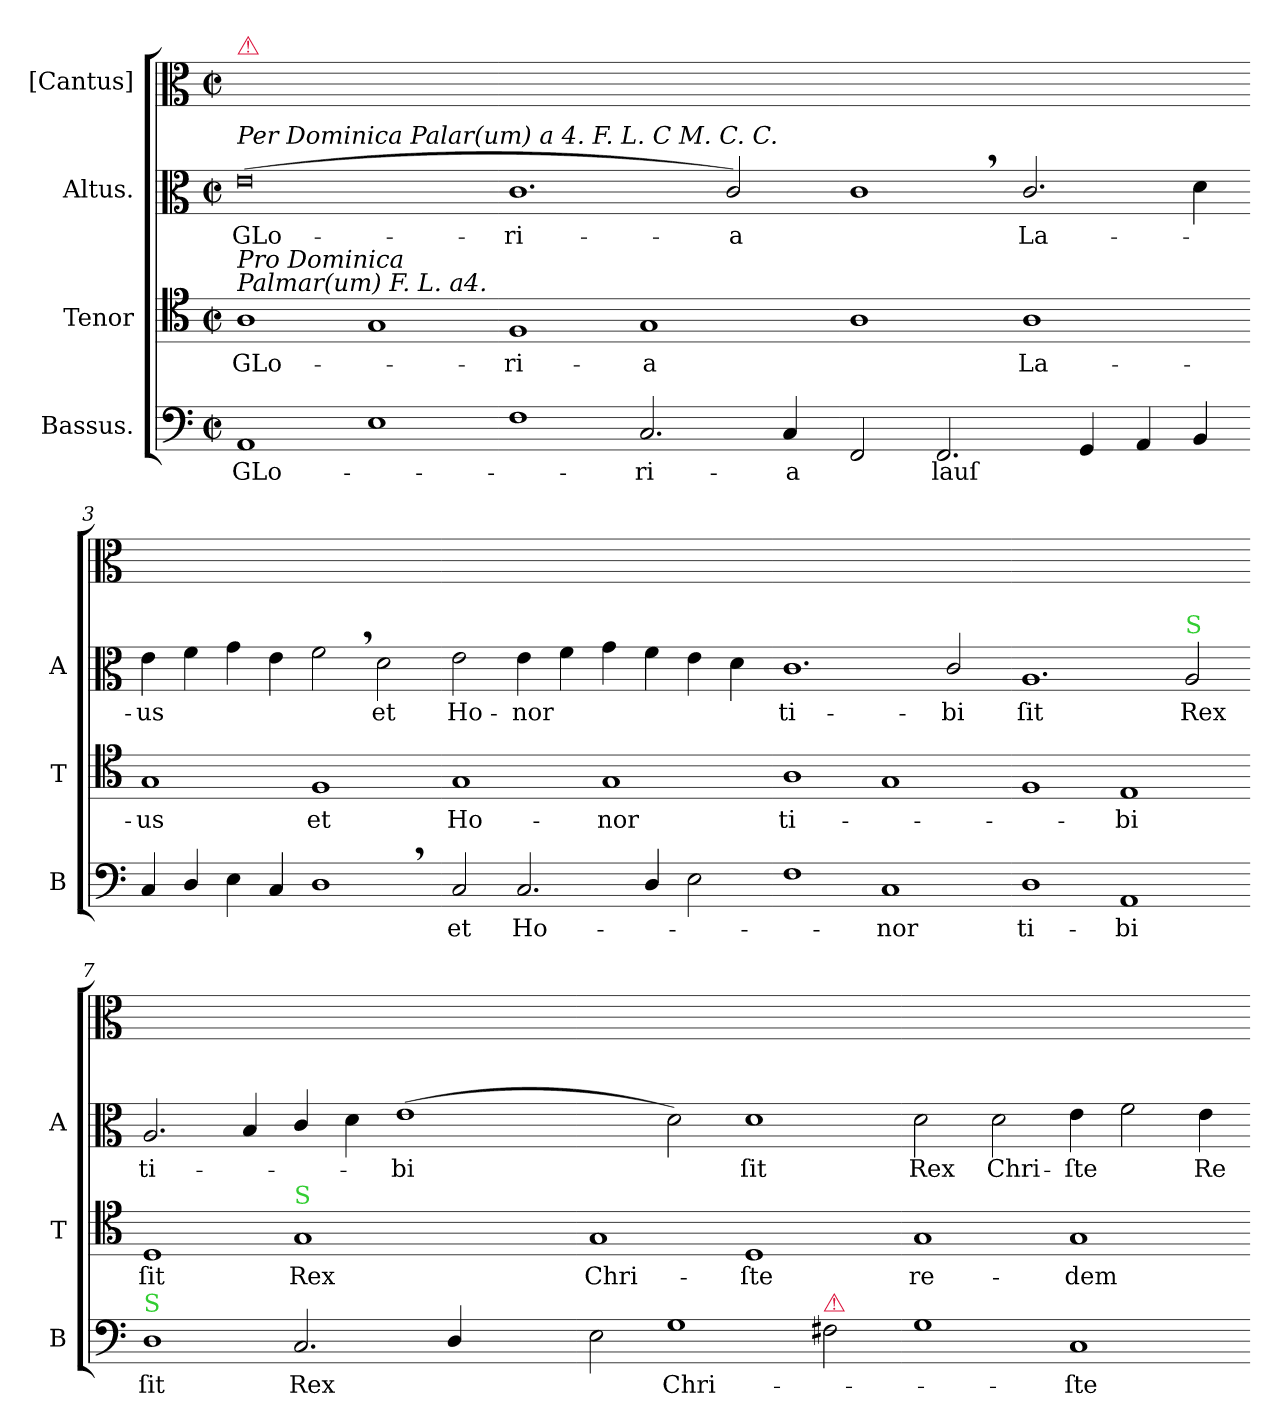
**kern	**text	**kern	**text	**kern	**text	**kern
*part4	*part4	*part3	*part3	*part2	*part2	*part1
*staff4	*staff4	*staff3	*staff3	*staff2	*staff2	*staff1
*I"Bassus.	*	*I"Tenor	*	*I"Altus.	*	*I"[Cantus]
*I'B	*	*I'T	*	*I'A	*	*
*clefF4	*	*clefC4	*	*clefC3	*	*clefC3
*k[]	*	*k[]	*	*k[]	*	*k[]
*M2/2	*	*M2/2	*	*M2/2	*	*M2/2
*met(c|)	*	*met(c|)	*	*met(c|)	*	*met(c|)
=	=	=	=	=	=	=
!	!	!	!	!	!	!LO:TX:a:color=crimson:t=⚠
!	!	!	!	!LO:TX:a:i:t=Per Dominica Palar(um) a 4. F. L. C M. C. C.	!	!
!	!	!LO:TX:a:i:t=Pro Dominica \nPalmar(um) F. L. a4.	!	!	!	!
1AA	GLo-	1A	GLo-	(>0e	GLo-	0ryy
1E	.	1G	.	.	.	.
=1-	=1-	=1-	=1-	=1-	=1-	=1-
1F	.	1F	-ri-	1.c	-ri-	0ryy
2.C/	-ri-	1G	-a	.	.	.
.	.	.	.	2c/)	-a	.
4C/	-a	.	.	.	.	.
=2-	=2-	=2-	=2-	=2-	=2-	=2-
2FF/	.	1A	.	1c,<	.	0ryy
2.FF/	lauſ	.	.	.	.	.
.	.	1A	La-	2.c/	La-	.
4GG/	.	.	.	.	.	.
4AA/	.	.	.	.	.	.
4BB/	.	.	.	4d\	.	.
=3-	=3-	=3-	=3-	=3-	=3-	=3-
4C/	.	1G	-us	4e\	-us	0ryy
4D/	.	.	.	4f\	.	.
4E\	.	.	.	4g\	.	.
4C/	.	.	.	4e\	.	.
1D,<	.	1F	et	2f,<\	.	.
.	.	.	.	2d\	et	.
=4-	=4-	=4-	=4-	=4-	=4-	=4-
2C/	et	1G	Ho-	2e\	Ho-	0ryy
2.C/	Ho-	.	.	4e\	-nor	.
.	.	.	.	4f\	.	.
.	.	1G	-nor	4g\	.	.
4D/	.	.	.	4f\	.	.
2E\	.	.	.	4e\	.	.
.	.	.	.	4d\	.	.
=5-	=5-	=5-	=5-	=5-	=5-	=5-
1F	.	1A	ti-	1.c	ti-	0ryy
1C	-nor	1G	.	.	.	.
.	.	.	.	2c/	-bi	.
=6-	=6-	=6-	=6-	=6-	=6-	=6-
1D	ti-	1F	.	1.A	ſit	0ryy
1AA	-bi	1E	-bi	.	.	.
!	!	!	!	!LO:TX:a:color=limegreen:t=S	!	!
.	.	.	.	2A/	Rex	.
=7-	=7-	=7-	=7-	=7-	=7-	=7-
!LO:TX:a:color=limegreen:t=S	!	!	!	!	!	!
1D	ſit	1D	ſit	2.A/	ti-	0ryy
.	.	.	.	4B/	.	.
!	!	!LO:TX:a:color=limegreen:t=S	!	!	!	!
2.C/	Rex	1G	Rex	4c/	.	.
.	.	.	.	4d\	.	.
.	.	.	.	(>1e\	-bi	.
4D/	.	.	.	.	.	.
2ryy	.	2ryy	.	.	.	2ryy
=8-	=8-	=8-	=8-	=8-	=8-	=8-
2E\	.	1G	Chri-	2ryy	.	0ryy
1G	Chri-	.	.	2d\)	.	.
.	.	1D	-ſte	1d	ſit	.
!LO:TX:a:color=crimson:t=⚠	!	!	!	!	!	!
2F#X\	.	.	.	.	.	.
=9-	=9-	=9-	=9-	=9-	=9-	=9-
1G	.	1G	re-	2d\	Rex	0ryy
.	.	.	.	2d\	Chri-	.
1C	-ſte	1G	-dem-	4e\	-ſte	.
.	.	.	.	2f\	.	.
.	.	.	.	4e\	Re-	.
=-	=-	=-	=-	=-	=-	=-
*-	*-	*-	*-	*-	*-	*-
